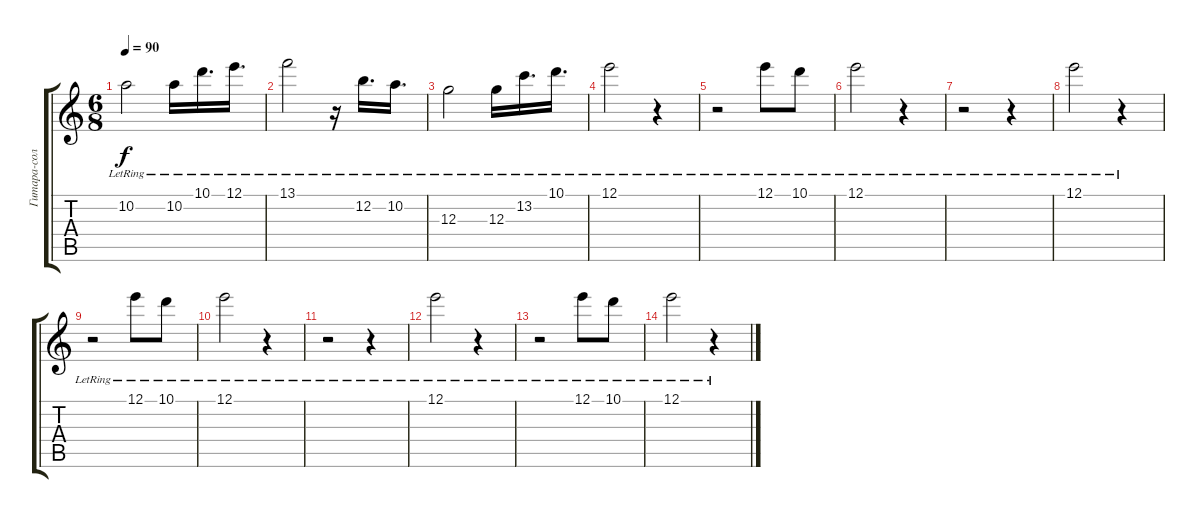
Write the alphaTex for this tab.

\track ("Гитара-соло" "Гитара-сол") {instrument electricguitarjazz}
\staff {score tabs}
\tuning (E4 B3 G3 D3 A2 E2) {hide}
\ts (6 8)
\tempo 90
\clef g2
\ks aminor
10.2{lr}.2{dy f} 10.2{lr}.16 10.1{lr}.16{d} 12.1{lr}.16{d} |
13.1{lr}.2 r.16 12.2{lr}.16{d} 10.2{lr}.16{d} |
12.3{lr}.2 12.3{lr}.16 13.2{lr}.16{d} 10.1{lr}.16{d} |
12.1{lr}.2 r.4 |
r.2 12.1{lr}.8 10.1{lr}.8 |
12.1{lr}.2 r.4 |
r.2 r.4 |
12.1{lr}.2 r.4 |
r.2 12.1{lr}.8 10.1{lr}.8 |
12.1{lr}.2 r.4 |
r.2 r.4 |
12.1{lr}.2 r.4 |
r.2 12.1{lr}.8 10.1{lr}.8 |
12.1{lr}.2 r.4
